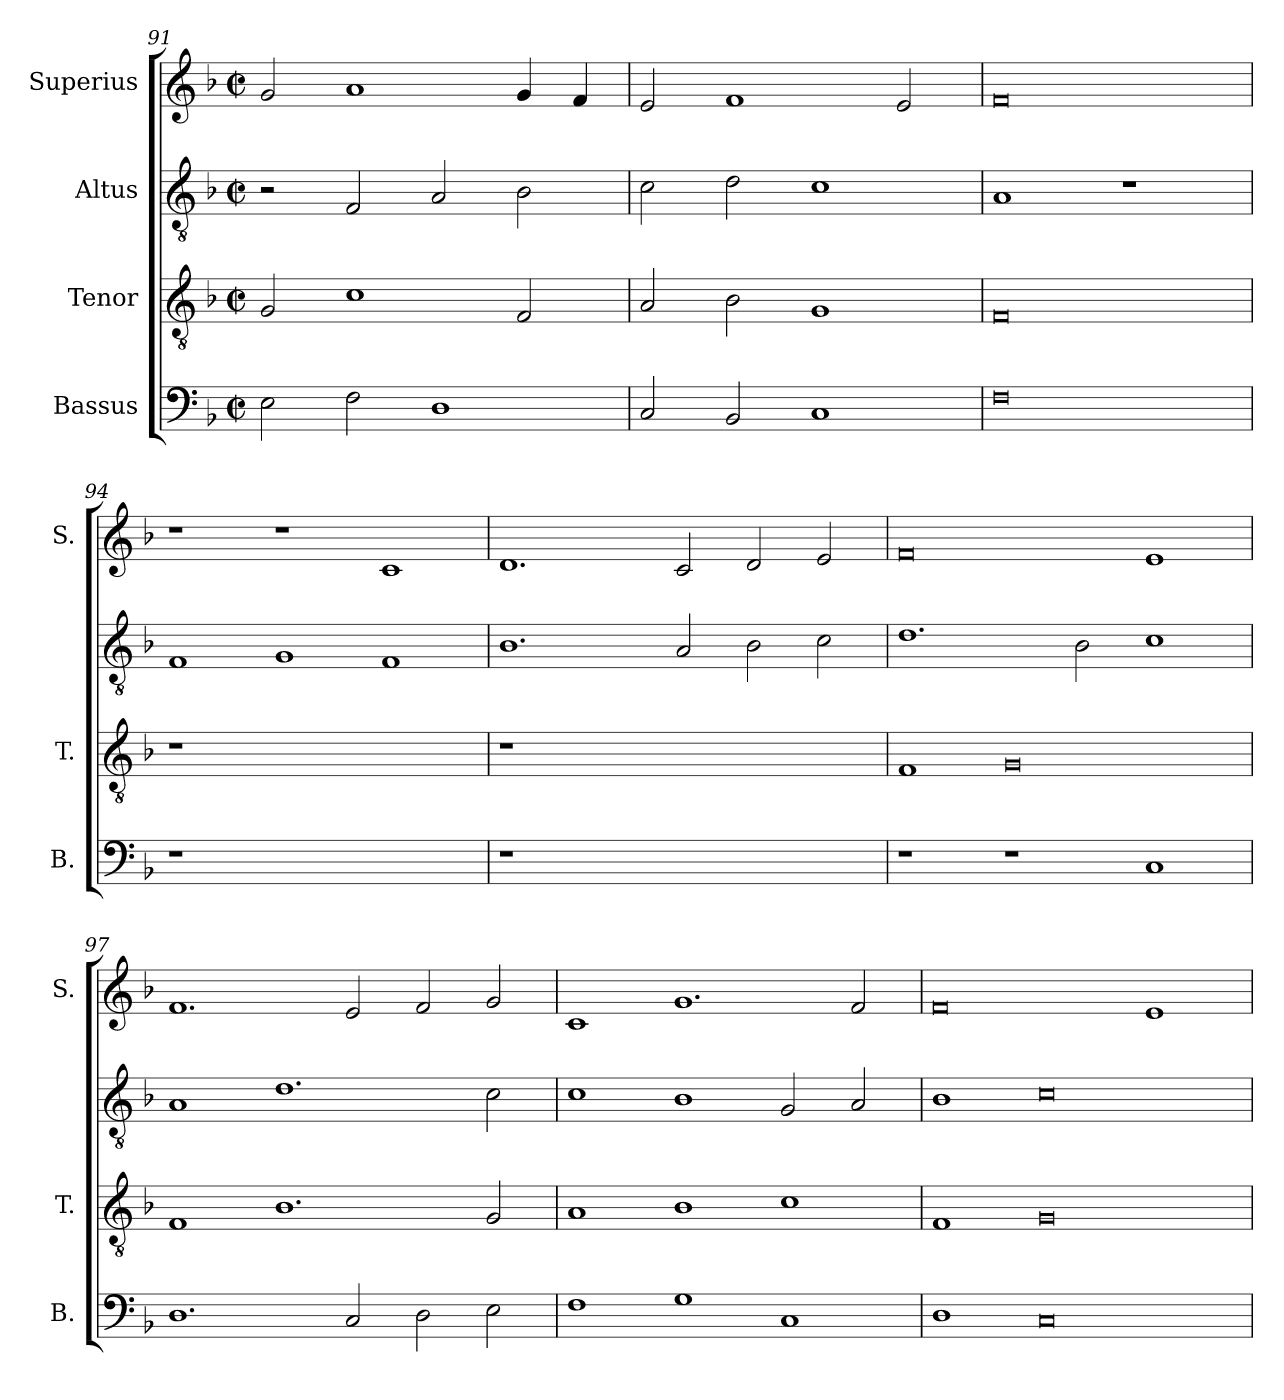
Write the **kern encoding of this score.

**kern	**kern	**kern	**kern
*part4	*part3	*part2	*part1
*staff4	*staff3	*staff2	*staff1
*I"Bassus	*I"Tenor	*I"Altus	*I"Superius
*I'B.	*I'T.	*	*I'S.
*clefF4	*clefGv2	*clefGv2	*clefG2
*	*ITrd7c12	*ITrd7c12	*
*k[b-]	*k[b-]	*k[b-]	*k[b-]
*F:	*F:	*F:	*F:
*M2/2	*M2/2	*M2/2	*M2/2
*met(c|)	*met(c|)	*met(c|)	*met(c|)
=91	=91	=91	=91
2Ei\	2GGi/	2r	2gi/
2Fi\	1Ci	2FFi/	1ai
1Di	.	2AAi/	.
.	2FFi/	2BB-i\	4gi/
.	.	.	4fi/
=92	=92	=92	=92
2Ci/	2AAi/	2Ci\	2ei/
2BB-i/	2BB-i\	2Di\	1fi
1Ci	1GGi	1Ci	.
.	.	.	2ei/
=93	=93	=93	=93
0Fi	0FFi	1AAi	0fi
.	.	1r	.
!!LO:LB:g=z
=94	=94	=94	=94
!LO:N:vis=1	!LO:N:vis=1	!	!
1r	1r	1FFi	1r
0ryy	0ryy	1GGi	1r
.	.	1FFi	1ci
=95	=95	=95	=95
!LO:N:vis=1	!LO:N:vis=1	!	!
1r	1r	1.BB-i	1.di
0ryy	0ryy	.	.
.	.	2AAi/	2ci/
.	.	2BB-i\	2di/
.	.	2Ci\	2ei/
=96	=96	=96	=96
1r	1FFi	1.Di	0fi
1r	0GGi	.	.
.	.	2BB-i\	.
1Ci	.	1Ci	1ei
=97	=97	=97	=97
1.Di	1FFi	1AAi	1.fi
.	1.BB-i	1.Di	.
2Ci/	.	.	2ei/
2Di\	.	.	2fi/
2Ei\	2GGi/	2Ci\	2gi/
!!LO:PB:g=z
=98	=98	=98	=98
1Fi	1AAi	1Ci	1ci
1Gi	1BB-i	1BB-i	1.gi
1Ci	1Ci	2GGi/	.
.	.	2AAi/	2fi/
=99	=99	=99	=99
1Di	1FFi	1BB-i	0fi
0Ci	0GGi	0Ci	.
.	.	.	1ei
=	=	=	=
*-	*-	*-	*-
